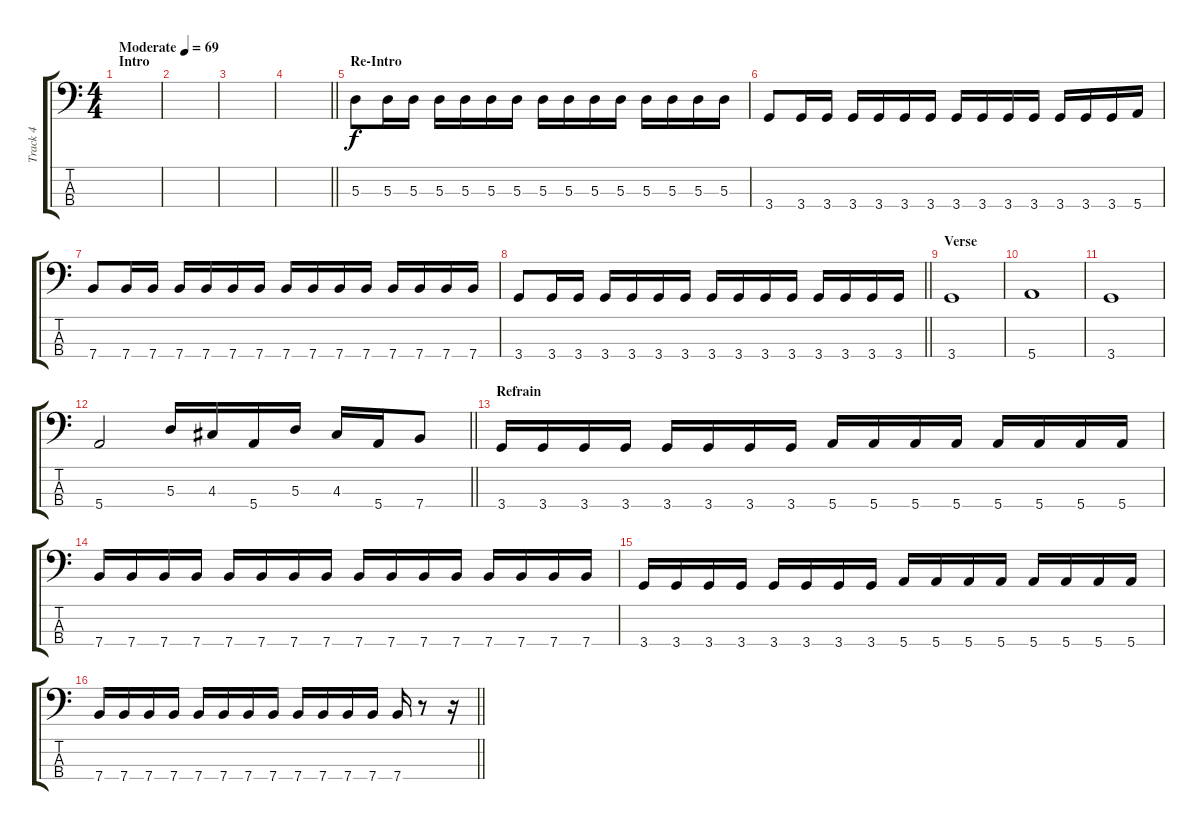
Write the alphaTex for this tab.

\track ("Track 4" "Track 4") {instrument electricbasspick}
\staff {score tabs}
\tuning (G2 D2 A1 E1) {hide}
\ts (4 4)
\section ("" "Intro")
\tempo (69 "Moderate")
\clef f4
\ks c
|
|
|
\barLineRight lightlight
|
\section ("" "Re-Intro")
5.3.8 5.3.16 5.3.16 5.3.16 5.3.16 5.3.16 5.3.16 5.3.16 5.3.16 5.3.16 5.3.16 5.3.16 5.3.16 5.3.16 5.3.16 |
3.4.8 3.4.16 3.4.16 3.4.16 3.4.16 3.4.16 3.4.16 3.4.16 3.4.16 3.4.16 3.4.16 3.4.16 3.4.16 3.4.16 5.4.16 |
7.4.8 7.4.16 7.4.16 7.4.16 7.4.16 7.4.16 7.4.16 7.4.16 7.4.16 7.4.16 7.4.16 7.4.16 7.4.16 7.4.16 7.4.16 |
\barLineRight lightlight
3.4.8 3.4.16 3.4.16 3.4.16 3.4.16 3.4.16 3.4.16 3.4.16 3.4.16 3.4.16 3.4.16 3.4.16 3.4.16 3.4.16 3.4.16 |
\section ("" "Verse")
3.4.1 |
5.4.1 |
3.4.1 |
\barLineRight lightlight
5.4.2 5.3.16 4.3.16 5.4.16 5.3.16 4.3.16 5.4.16 7.4.8 |
\section ("" "Refrain")
3.4.16 3.4.16 3.4.16 3.4.16 3.4.16 3.4.16 3.4.16 3.4.16 5.4.16 5.4.16 5.4.16 5.4.16 5.4.16 5.4.16 5.4.16 5.4.16 |
7.4.16 7.4.16 7.4.16 7.4.16 7.4.16 7.4.16 7.4.16 7.4.16 7.4.16 7.4.16 7.4.16 7.4.16 7.4.16 7.4.16 7.4.16 7.4.16 |
3.4.16 3.4.16 3.4.16 3.4.16 3.4.16 3.4.16 3.4.16 3.4.16 5.4.16 5.4.16 5.4.16 5.4.16 5.4.16 5.4.16 5.4.16 5.4.16 |
\barLineRight lightlight
7.4.16 7.4.16 7.4.16 7.4.16 7.4.16 7.4.16 7.4.16 7.4.16 7.4.16 7.4.16 7.4.16 7.4.16 7.4.16 r.8 r.16
